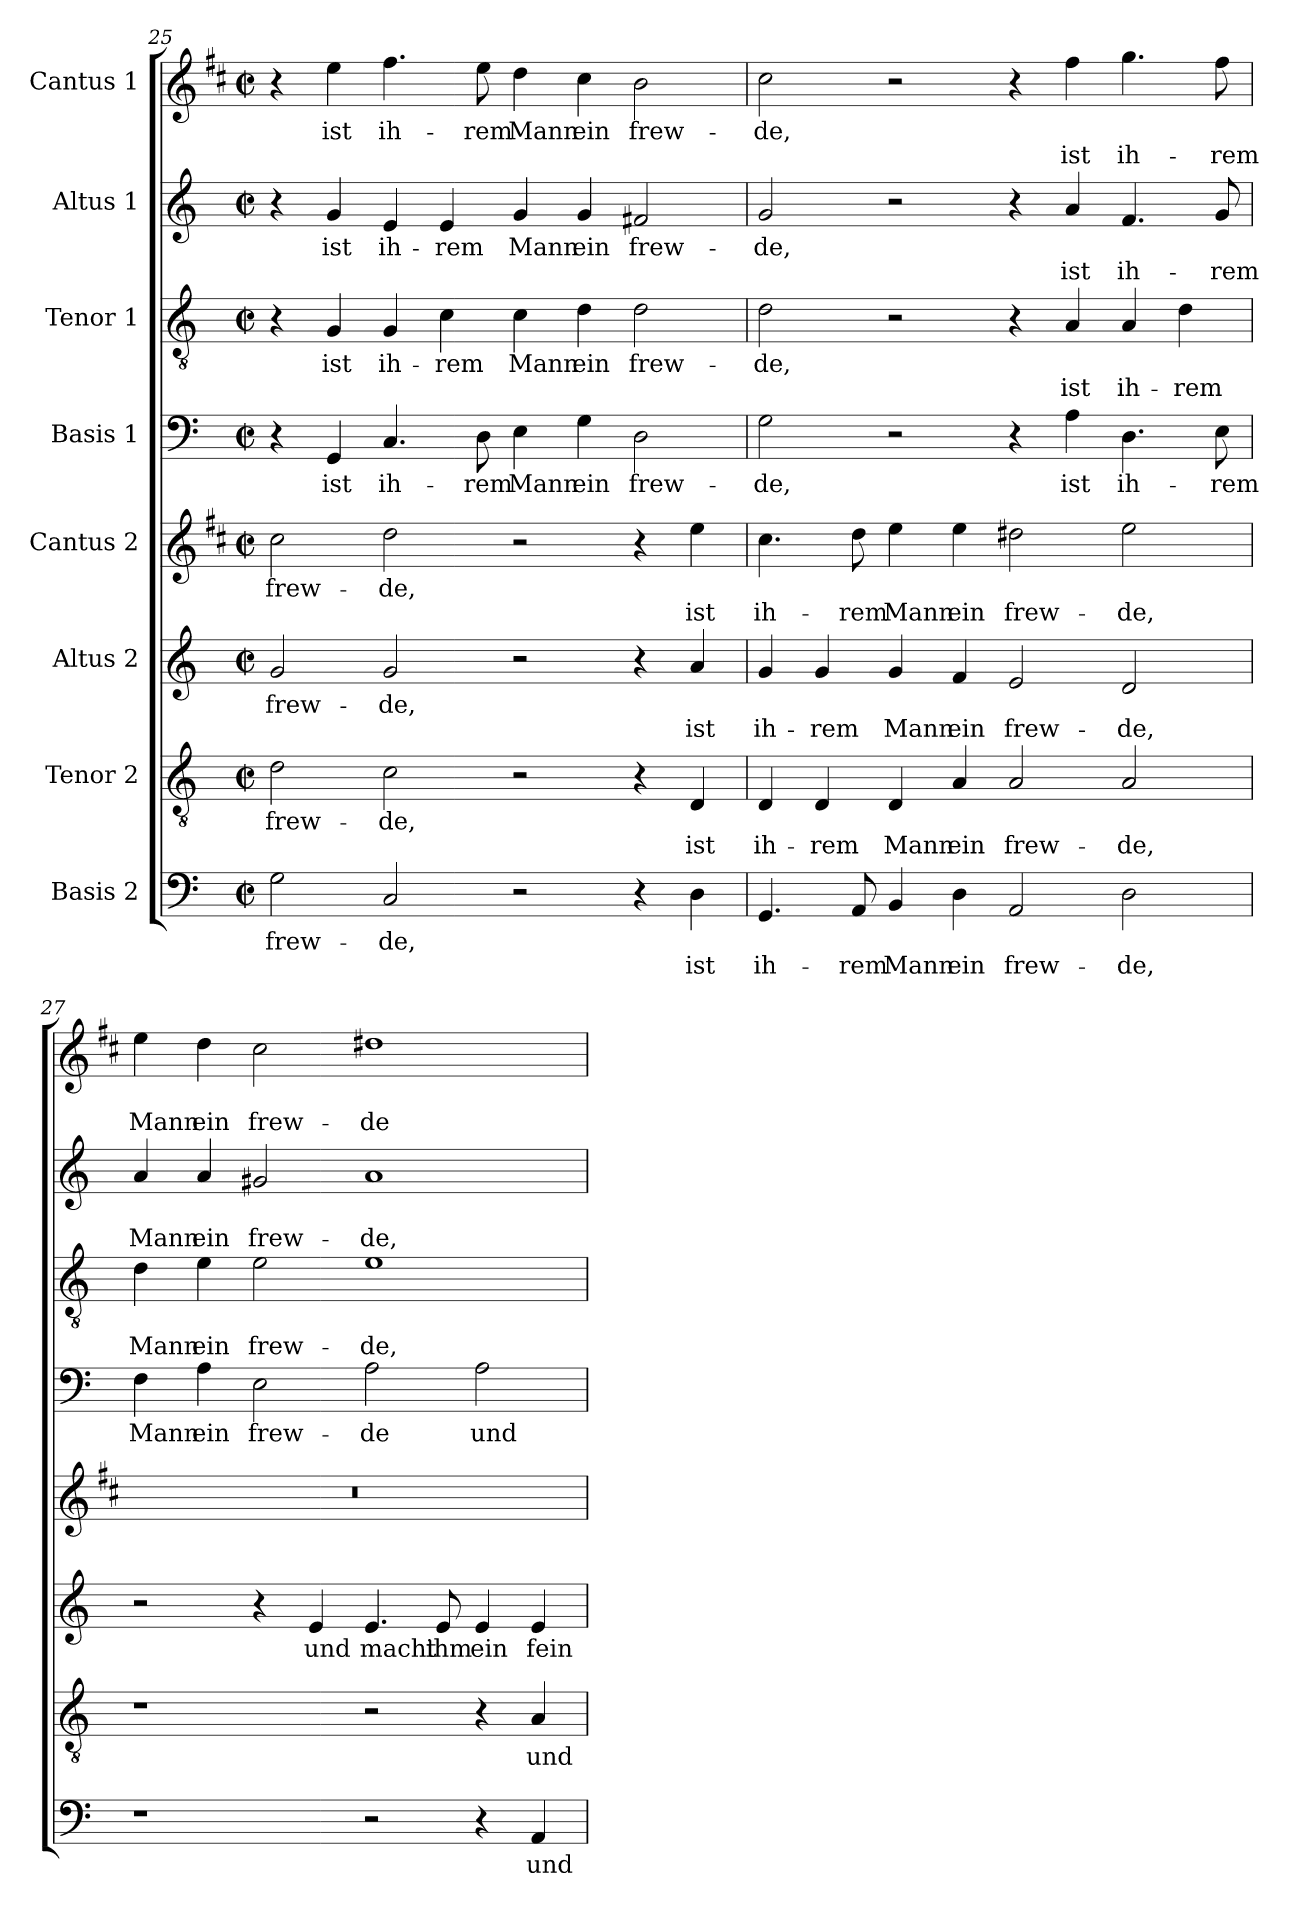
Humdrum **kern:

**kern	**text	**text	**kern	**text	**text	**kern	**text	**text	**kern	**text	**text	**kern	**text	**kern	**text	**text	**kern	**text	**text	**kern	**text	**text
*part8	*part8	*part8	*part7	*part7	*part7	*part6	*part6	*part6	*part5	*part5	*part5	*part4	*part4	*part3	*part3	*part3	*part2	*part2	*part2	*part1	*part1	*part1
*staff8	*staff8	*staff8	*staff7	*staff7	*staff7	*staff6	*staff6	*staff6	*staff5	*staff5	*staff5	*staff4	*staff4	*staff3	*staff3	*staff3	*staff2	*staff2	*staff2	*staff1	*staff1	*staff1
*I"Basis 2	*	*	*I"Tenor 2	*	*	*I"Altus 2	*	*	*I"Cantus 2	*	*	*I"Basis 1	*	*I"Tenor 1	*	*	*I"Altus 1	*	*	*I"Cantus 1	*	*
!!LO:LB:g=z
*clefF4	*	*	*clefGv2	*	*	*clefG2	*	*	*clefG2	*	*	*clefF4	*	*clefGv2	*	*	*clefG2	*	*	*clefG2	*	*
*	*	*	*	*	*	*	*	*	*ITrd1c2	*	*	*	*	*	*	*	*	*	*	*ITrd1c2	*	*
*k[]	*	*	*k[]	*	*	*k[]	*	*	*k[]	*	*	*k[]	*	*k[]	*	*	*k[]	*	*	*k[]	*	*
*C:	*	*	*C:	*	*	*C:	*	*	*C:	*	*	*C:	*	*C:	*	*	*C:	*	*	*C:	*	*
*M4/2	*	*	*M4/2	*	*	*M4/2	*	*	*M4/2	*	*	*M4/2	*	*M4/2	*	*	*M4/2	*	*	*M4/2	*	*
*met(c|)	*	*	*met(c|)	*	*	*met(c|)	*	*	*met(c|)	*	*	*met(c|)	*	*met(c|)	*	*	*met(c|)	*	*	*met(c|)	*	*
=25	=25	=25	=25	=25	=25	=25	=25	=25	=25	=25	=25	=25	=25	=25	=25	=25	=25	=25	=25	=25	=25	=25
!	!LO:LY:b	!	!	!LO:LY:b	!	!	!LO:LY:b	!	!	!LO:LY:b	!	!	!	!	!	!	!	!	!	!	!	!
2G	frew-	.	2d	frew-	.	2g	frew-	.	2b	frew-	.	4r	.	4r	.	.	4r	.	.	4r	.	.
!	!	!	!	!	!	!	!	!	!	!	!	!	!LO:LY:b	!	!LO:LY:b	!	!	!LO:LY:b	!	!	!LO:LY:b	!
.	.	.	.	.	.	.	.	.	.	.	.	4GG	ist	4G	ist	.	4g	ist	.	4dd	ist	.
!	!LO:LY:b	!	!	!LO:LY:b	!	!	!LO:LY:b	!	!	!LO:LY:b	!	!	!LO:LY:b	!	!LO:LY:b	!	!	!LO:LY:b	!	!	!LO:LY:b	!
2C	-de,	.	2c	-de,	.	2g	-de,	.	2cc	-de,	.	4.C	ih-	4G	ih-	.	4e	ih-	.	4.ee	ih-	.
!	!	!	!	!	!	!	!	!	!	!	!	!	!	!	!LO:LY:b	!	!	!LO:LY:b	!	!	!	!
.	.	.	.	.	.	.	.	.	.	.	.	.	.	4c	-rem	.	4e	-rem	.	.	.	.
!	!	!	!	!	!	!	!	!	!	!	!	!	!LO:LY:b	!	!	!	!	!	!	!	!LO:LY:b	!
.	.	.	.	.	.	.	.	.	.	.	.	8D	-rem	.	.	.	.	.	.	8dd	-rem	.
!	!	!	!	!	!	!	!	!	!	!	!	!	!LO:LY:b	!	!LO:LY:b	!	!	!LO:LY:b	!	!	!LO:LY:b	!
2r	.	.	2r	.	.	2r	.	.	2r	.	.	4E	Mann	4c	Mann	.	4g	Mann	.	4cc	Mann	.
!	!	!	!	!	!	!	!	!	!	!	!	!	!LO:LY:b	!	!LO:LY:b	!	!	!LO:LY:b	!	!	!LO:LY:b	!
.	.	.	.	.	.	.	.	.	.	.	.	4G	ein	4d	ein	.	4g	ein	.	4b	ein	.
!	!	!	!	!	!	!	!	!	!	!	!	!	!LO:LY:b	!	!LO:LY:b	!	!	!LO:LY:b	!	!	!LO:LY:b	!
4r	.	.	4r	.	.	4r	.	.	4r	.	.	2D	frew-	2d	frew-	.	2f#X	frew-	.	2a	frew-	.
!	!	!LO:LY:b	!	!	!LO:LY:b	!	!	!LO:LY:b	!	!	!LO:LY:b	!	!	!	!	!	!	!	!	!	!	!
4D	.	ist	4D	.	ist	4a	.	ist	4dd	.	ist	.	.	.	.	.	.	.	.	.	.	.
=26	=26	=26	=26	=26	=26	=26	=26	=26	=26	=26	=26	=26	=26	=26	=26	=26	=26	=26	=26	=26	=26	=26
!	!	!LO:LY:b	!	!	!LO:LY:b	!	!	!LO:LY:b	!	!	!LO:LY:b	!	!LO:LY:b	!	!LO:LY:b	!	!	!LO:LY:b	!	!	!LO:LY:b	!
4.GG	.	ih-	4D	.	ih-	4g	.	ih-	4.b	.	ih-	2G	-de,	2d	-de,	.	2g	-de,	.	2b	-de,	.
!	!	!	!	!	!LO:LY:b	!	!	!LO:LY:b	!	!	!	!	!	!	!	!	!	!	!	!	!	!
.	.	.	4D	.	-rem	4g	.	-rem	.	.	.	.	.	.	.	.	.	.	.	.	.	.
!	!	!LO:LY:b	!	!	!	!	!	!	!	!	!LO:LY:b	!	!	!	!	!	!	!	!	!	!	!
8AA	.	-rem	.	.	.	.	.	.	8cc	.	-rem	.	.	.	.	.	.	.	.	.	.	.
!	!	!LO:LY:b	!	!	!LO:LY:b	!	!	!LO:LY:b	!	!	!LO:LY:b	!	!	!	!	!	!	!	!	!	!	!
4BB	.	Mann	4D	.	Mann	4g	.	Mann	4dd	.	Mann	2r	.	2r	.	.	2r	.	.	2r	.	.
!	!	!LO:LY:b	!	!	!LO:LY:b	!	!	!LO:LY:b	!	!	!LO:LY:b	!	!	!	!	!	!	!	!	!	!	!
4D	.	ein	4A	.	ein	4f	.	ein	4dd	.	ein	.	.	.	.	.	.	.	.	.	.	.
!	!	!LO:LY:b	!	!	!LO:LY:b	!	!	!LO:LY:b	!	!	!LO:LY:b	!	!	!	!	!	!	!	!	!	!	!
2AA	.	frew-	2A	.	frew-	2e	.	frew-	2cc#X	.	frew-	4r	.	4r	.	.	4r	.	.	4r	.	.
!	!	!	!	!	!	!	!	!	!	!	!	!	!LO:LY:b	!	!	!LO:LY:b	!	!	!LO:LY:b	!	!	!LO:LY:b
.	.	.	.	.	.	.	.	.	.	.	.	4A	ist	4A	.	ist	4a	.	ist	4ee	.	ist
!	!	!LO:LY:b	!	!	!LO:LY:b	!	!	!LO:LY:b	!	!	!LO:LY:b	!	!LO:LY:b	!	!	!LO:LY:b	!	!	!LO:LY:b	!	!	!LO:LY:b
2D	.	-de,	2A	.	-de,	2d	.	-de,	2dd	.	-de,	4.D	ih-	4A	.	ih-	4.f	.	ih-	4.ff	.	ih-
!	!	!	!	!	!	!	!	!	!	!	!	!	!	!	!	!LO:LY:b	!	!	!	!	!	!
.	.	.	.	.	.	.	.	.	.	.	.	.	.	4d	.	-rem	.	.	.	.	.	.
!	!	!	!	!	!	!	!	!	!	!	!	!	!LO:LY:b	!	!	!	!	!	!LO:LY:b	!	!	!LO:LY:b
.	.	.	.	.	.	.	.	.	.	.	.	8E	-rem	.	.	.	8g	.	-rem	8ee	.	-rem
=27	=27	=27	=27	=27	=27	=27	=27	=27	=27	=27	=27	=27	=27	=27	=27	=27	=27	=27	=27	=27	=27	=27
!	!	!	!	!	!	!	!	!	!	!	!	!	!LO:LY:b	!	!	!LO:LY:b	!	!	!LO:LY:b	!	!	!LO:LY:b
1r	.	.	1r	.	.	2r	.	.	0r	.	.	4F	Mann	4d	.	Mann	4a	.	Mann	4dd	.	Mann
!	!	!	!	!	!	!	!	!	!	!	!	!	!LO:LY:b	!	!	!LO:LY:b	!	!	!LO:LY:b	!	!	!LO:LY:b
.	.	.	.	.	.	.	.	.	.	.	.	4A	ein	4e	.	ein	4a	.	ein	4cc	.	ein
!	!	!	!	!	!	!	!	!	!	!	!	!	!LO:LY:b	!	!	!LO:LY:b	!	!	!LO:LY:b	!	!	!LO:LY:b
.	.	.	.	.	.	4r	.	.	.	.	.	2E	frew-	2e	.	frew-	2g#X	.	frew-	2b	.	frew-
!	!	!	!	!	!	!	!LO:LY:b	!	!	!	!	!	!	!	!	!	!	!	!	!	!	!
.	.	.	.	.	.	4e	und	.	.	.	.	.	.	.	.	.	.	.	.	.	.	.
!	!	!	!	!	!	!	!LO:LY:b	!	!	!	!	!	!LO:LY:b	!	!	!LO:LY:b	!	!	!LO:LY:b	!	!	!LO:LY:b
2r	.	.	2r	.	.	4.e	macht	.	.	.	.	2A	-de	1e	.	-de,	1a	.	-de,	1cc#X	.	-de
!	!	!	!	!	!	!	!LO:LY:b	!	!	!	!	!	!	!	!	!	!	!	!	!	!	!
.	.	.	.	.	.	8e	ihm	.	.	.	.	.	.	.	.	.	.	.	.	.	.	.
!	!	!	!	!	!	!	!LO:LY:b	!	!	!	!	!	!LO:LY:b	!	!	!	!	!	!	!	!	!
4r	.	.	4r	.	.	4e	ein	.	.	.	.	2A	und	.	.	.	.	.	.	.	.	.
!	!LO:LY:b	!	!	!LO:LY:b	!	!	!LO:LY:b	!	!	!	!	!	!	!	!	!	!	!	!	!	!	!
4AA	und	.	4A	und	.	4e	fein	.	.	.	.	.	.	.	.	.	.	.	.	.	.	.
=	=	=	=	=	=	=	=	=	=	=	=	=	=	=	=	=	=	=	=	=	=	=
*-	*-	*-	*-	*-	*-	*-	*-	*-	*-	*-	*-	*-	*-	*-	*-	*-	*-	*-	*-	*-	*-	*-
